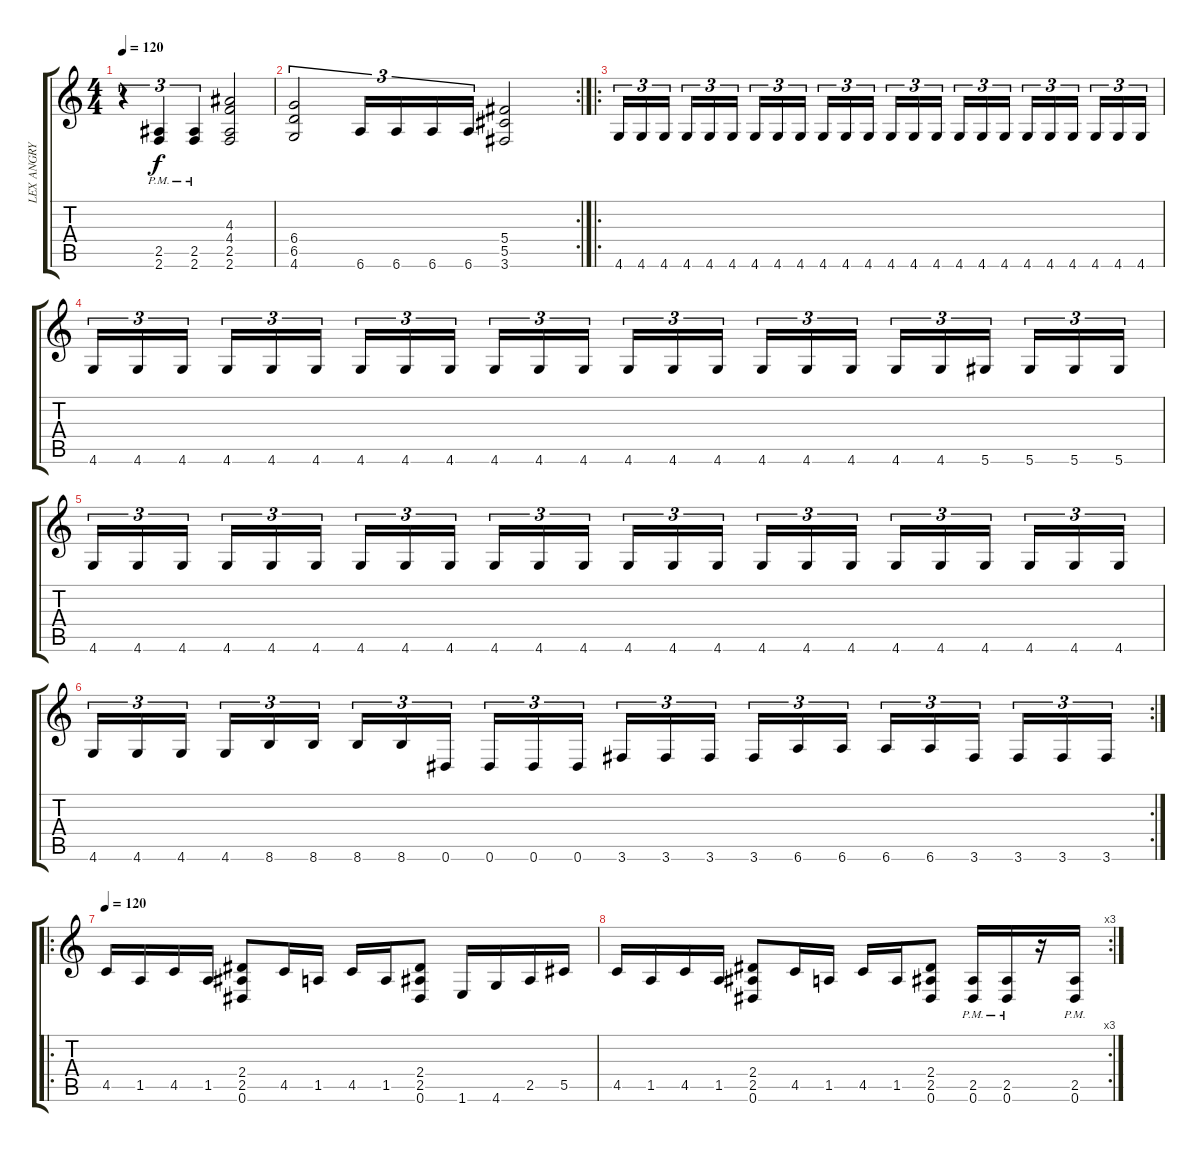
\track ("LEX ANGRY" "LEX ANGRY") {instrument distortionguitar}
\staff {score tabs}
\tuning (Eb4 Bb3 Gb3 Db3 Ab2 Eb2) {hide}
\ts (4 4)
\tempo 120
\clef g2
\ks c
r.4{tu (3 2) dy f} (2.5{pm} 2.6{pm}).4{tu (3 2)} (2.5{pm} 2.6{pm}).4{tu (3 2)} (4.3 4.4 2.5 2.6).2 |
\rc 2
(6.4 6.5 4.6).2{tu (3 2)} 6.6.16{tu (3 2)} 6.6.16{tu (3 2)} 6.6.16{tu (3 2)} 6.6.16{tu (3 2)} (5.4 5.5 3.6).2 |
\ro
4.6.16{tu (3 2)} 4.6.16{tu (3 2)} 4.6.16{tu (3 2) beam splitsecondary} 4.6.16{tu (3 2)} 4.6.16{tu (3 2)} 4.6.16{tu (3 2)} 4.6.16{tu (3 2)} 4.6.16{tu (3 2)} 4.6.16{tu (3 2) beam splitsecondary} 4.6.16{tu (3 2)} 4.6.16{tu (3 2)} 4.6.16{tu (3 2)} 4.6.16{tu (3 2)} 4.6.16{tu (3 2)} 4.6.16{tu (3 2) beam splitsecondary} 4.6.16{tu (3 2)} 4.6.16{tu (3 2)} 4.6.16{tu (3 2)} 4.6.16{tu (3 2)} 4.6.16{tu (3 2)} 4.6.16{tu (3 2) beam splitsecondary} 4.6.16{tu (3 2)} 4.6.16{tu (3 2)} 4.6.16{tu (3 2)} |
4.6.16{tu (3 2)} 4.6.16{tu (3 2)} 4.6.16{tu (3 2) beam splitsecondary} 4.6.16{tu (3 2)} 4.6.16{tu (3 2)} 4.6.16{tu (3 2)} 4.6.16{tu (3 2)} 4.6.16{tu (3 2)} 4.6.16{tu (3 2) beam splitsecondary} 4.6.16{tu (3 2)} 4.6.16{tu (3 2)} 4.6.16{tu (3 2)} 4.6.16{tu (3 2)} 4.6.16{tu (3 2)} 4.6.16{tu (3 2) beam splitsecondary} 4.6.16{tu (3 2)} 4.6.16{tu (3 2)} 4.6.16{tu (3 2)} 4.6.16{tu (3 2)} 4.6.16{tu (3 2)} 5.6.16{tu (3 2) beam splitsecondary} 5.6.16{tu (3 2)} 5.6.16{tu (3 2)} 5.6.16{tu (3 2)} |
4.6.16{tu (3 2)} 4.6.16{tu (3 2)} 4.6.16{tu (3 2) beam splitsecondary} 4.6.16{tu (3 2)} 4.6.16{tu (3 2)} 4.6.16{tu (3 2)} 4.6.16{tu (3 2)} 4.6.16{tu (3 2)} 4.6.16{tu (3 2) beam splitsecondary} 4.6.16{tu (3 2)} 4.6.16{tu (3 2)} 4.6.16{tu (3 2)} 4.6.16{tu (3 2)} 4.6.16{tu (3 2)} 4.6.16{tu (3 2) beam splitsecondary} 4.6.16{tu (3 2)} 4.6.16{tu (3 2)} 4.6.16{tu (3 2)} 4.6.16{tu (3 2)} 4.6.16{tu (3 2)} 4.6.16{tu (3 2) beam splitsecondary} 4.6.16{tu (3 2)} 4.6.16{tu (3 2)} 4.6.16{tu (3 2)} |
\rc 2
4.6.16{tu (3 2)} 4.6.16{tu (3 2)} 4.6.16{tu (3 2) beam splitsecondary} 4.6.16{tu (3 2)} 8.6.16{tu (3 2)} 8.6.16{tu (3 2)} 8.6.16{tu (3 2)} 8.6.16{tu (3 2)} 0.6.16{tu (3 2) beam splitsecondary} 0.6.16{tu (3 2)} 0.6.16{tu (3 2)} 0.6.16{tu (3 2)} 3.6.16{tu (3 2)} 3.6.16{tu (3 2)} 3.6.16{tu (3 2) beam splitsecondary} 3.6.16{tu (3 2)} 6.6.16{tu (3 2)} 6.6.16{tu (3 2)} 6.6.16{tu (3 2)} 6.6.16{tu (3 2)} 3.6.16{tu (3 2) beam splitsecondary} 3.6.16{tu (3 2)} 3.6.16{tu (3 2)} 3.6.16{tu (3 2)} |
\ro
\tempo 120
4.5.16 1.5.16 4.5.16 1.5.16 (2.4 2.5 0.6).8 4.5.16 1.5.16 4.5.16 1.5.16 (2.4 2.5 0.6).8 1.6.16 4.6.16 2.5.16 5.5.16 |
\rc 3
4.5.16 1.5.16 4.5.16 1.5.16 (2.4 2.5 0.6).8 4.5.16 1.5.16 4.5.16 1.5.16 (2.4 2.5 0.6).8 (2.5{pm} 0.6{pm}).16 (2.5{pm} 0.6{pm}).16 r.16 (2.5{pm} 0.6{pm}).16
